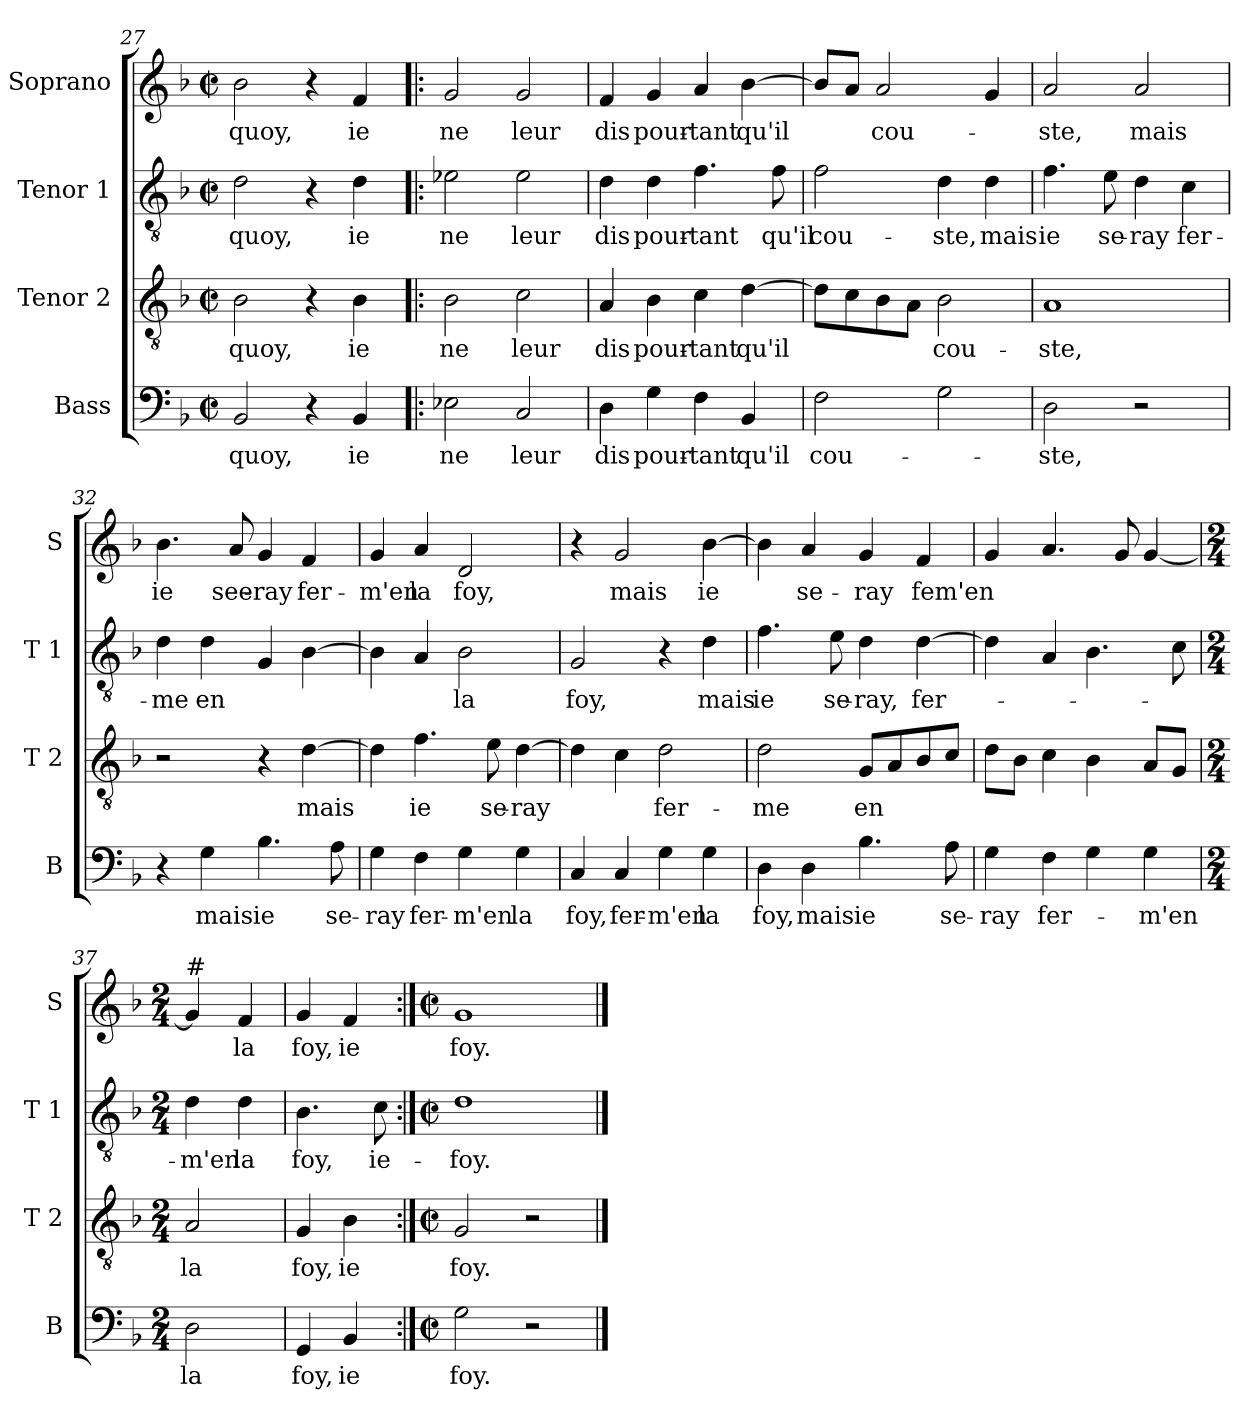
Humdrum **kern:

**kern	**text	**kern	**text	**kern	**text	**kern	**text
*part4	*part4	*part3	*part3	*part2	*part2	*part1	*part1
*staff4	*staff4	*staff3	*staff3	*staff2	*staff2	*staff1	*staff1
*I"Bass	*	*I"Tenor 2	*	*I"Tenor 1	*	*I"Soprano	*
*I'B	*	*I'T 2	*	*I'T 1	*	*I'S	*
*clefF4	*	*clefGv2	*	*clefGv2	*	*clefG2	*
*k[b-]	*	*k[b-]	*	*k[b-]	*	*k[b-]	*
*F:	*	*F:	*	*F:	*	*F:	*
*M2/2	*	*M2/2	*	*M2/2	*	*M2/2	*
*met(c|)	*	*met(c|)	*	*met(c|)	*	*met(c|)	*
=27	=27	=27	=27	=27	=27	=27	=27
!	!LO:LY:b	!	!LO:LY:b	!	!LO:LY:b	!	!LO:LY:b
2BB-/	-quoy,	2B-\	-quoy,	2d\	-quoy,	2b-\	-quoy,
4r	.	4r	.	4r	.	4r	.
!	!LO:LY:b	!	!LO:LY:b	!	!LO:LY:b	!	!LO:LY:b
4BB-/	ie	4B-\	ie	4d\	ie	4f/	ie
=28!|:	=28!|:	=28!|:	=28!|:	=28!|:	=28!|:	=28!|:	=28!|:
!	!LO:LY:b	!	!LO:LY:b	!	!LO:LY:b	!	!LO:LY:b
2E-X\	ne	2B-\	ne	2e-X\	ne	2g/	ne
!	!LO:LY:b	!	!LO:LY:b	!	!LO:LY:b	!	!LO:LY:b
2C/	leur	2c\	leur	2e-\	leur	2g/	leur
=29	=29	=29	=29	=29	=29	=29	=29
!	!LO:LY:b	!	!LO:LY:b	!	!LO:LY:b	!	!LO:LY:b
4D\	dis	4A/	dis	4d\	dis	4f/	dis
!	!LO:LY:b	!	!LO:LY:b	!	!LO:LY:b	!	!LO:LY:b
4G\	pour-	4B-\	pour-	4d\	pour-	4g/	pour-
!	!LO:LY:b	!	!LO:LY:b	!	!LO:LY:b	!	!LO:LY:b
4F\	-tant	4c\	-tant	4.f\	-tant	4a/	-tant
!	!LO:LY:b	!	!LO:LY:b	!	!	!	!LO:LY:b
4BB-/	qu'il	[4d\	qu'il	.	.	[4b-\	qu'il
!	!	!	!	!	!LO:LY:b	!	!
.	.	.	.	8f\	qu'il	.	.
!!LO:LB:g=z
=30	=30	=30	=30	=30	=30	=30	=30
!	!LO:LY:b	!	!	!	!LO:LY:b	!	!
2F\	cou-	8d\L]	.	2f\	cou-	8b-/L]	.
.	.	8c\	.	.	.	8a/J	.
!	!	!	!	!	!	!	!LO:LY:b
.	.	8B-\	.	.	.	2a/	cou-
.	.	8A\J	.	.	.	.	.
!	!	!	!LO:LY:b	!	!LO:LY:b	!	!
2G\	.	2B-\	cou-	4d\	-ste,	.	.
!	!	!	!	!	!LO:LY:b	!	!
.	.	.	.	4d\	mais	4g/	.
=31	=31	=31	=31	=31	=31	=31	=31
!	!LO:LY:b	!	!LO:LY:b	!	!LO:LY:b	!	!LO:LY:b
2D\	-ste,	1A	-ste,	4.f\	ie	2a/	-ste,
!	!	!	!	!	!LO:LY:b	!	!
.	.	.	.	8e\	se-	.	.
!	!	!	!	!	!LO:LY:b	!	!LO:LY:b
2r	.	.	.	4d\	-ray	2a/	mais
!	!	!	!	!	!LO:LY:b	!	!
.	.	.	.	4c\	fer-	.	.
=32	=32	=32	=32	=32	=32	=32	=32
!	!	!	!	!	!LO:LY:b	!	!LO:LY:b
4r	.	2r	.	4d\	-me	4.b-\	ie
!	!LO:LY:b	!	!	!	!LO:LY:b	!	!
4G\	mais	.	.	4d\	en	.	.
!	!	!	!	!	!	!	!LO:LY:b
.	.	.	.	.	.	8a/	see-
!	!LO:LY:b	!	!	!	!	!	!LO:LY:b
4.B-\	ie	4r	.	4G/	.	4g/	-ray
!	!	!	!LO:LY:b	!	!	!	!LO:LY:b
.	.	[4d\	mais	[4B-\	.	4f/	fer-
!	!LO:LY:b	!	!	!	!	!	!
8A\	se-	.	.	.	.	.	.
=33	=33	=33	=33	=33	=33	=33	=33
!	!LO:LY:b	!	!	!	!	!	!LO:LY:b
4G\	-ray	4d\]	.	4B-\]	.	4g/	-m'en
!	!LO:LY:b	!	!LO:LY:b	!	!	!	!LO:LY:b
4F\	fer-	4.f\	ie	4A/	.	4a/	la
!	!LO:LY:b	!	!	!	!LO:LY:b	!	!LO:LY:b
4G\	-m'en	.	.	2B-\	la	2d/	foy,
!	!	!	!LO:LY:b	!	!	!	!
.	.	8e\	se-	.	.	.	.
!	!LO:LY:b	!	!LO:LY:b	!	!	!	!
4G\	la	[4d\	-ray	.	.	.	.
=34	=34	=34	=34	=34	=34	=34	=34
!	!LO:LY:b	!	!	!	!LO:LY:b	!	!
4C/	foy,	4d\]	.	2G/	foy,	4r	.
!	!LO:LY:b	!	!	!	!	!	!LO:LY:b
4C/	fer-	4c\	.	.	.	2g/	mais
!	!LO:LY:b	!	!LO:LY:b	!	!	!	!
4G\	-m'en	2d\	fer-	4r	.	.	.
!	!LO:LY:b	!	!	!	!LO:LY:b	!	!LO:LY:b
4G\	la	.	.	4d\	mais	[4b-\	ie
!!LO:LB:g=z
=35	=35	=35	=35	=35	=35	=35	=35
!	!LO:LY:b	!	!LO:LY:b	!	!LO:LY:b	!	!
4D\	foy,	2d\	-me	4.f\	ie	4b-\]	.
!	!LO:LY:b	!	!	!	!	!	!LO:LY:b
4D\	mais	.	.	.	.	4a/	se-
!	!	!	!	!	!LO:LY:b	!	!
.	.	.	.	8e\	se-	.	.
!	!LO:LY:b	!	!LO:LY:b	!	!LO:LY:b	!	!LO:LY:b
4.B-\	ie	8G/L	en	4d\	-ray,	4g/	-ray
.	.	8A/	.	.	.	.	.
!	!	!	!	!	!LO:LY:b	!	!LO:LY:b
.	.	8B-/	.	[4d\	fer-	4f/	fem'en
!	!LO:LY:b	!	!	!	!	!	!
8A\	se-	8c/J	.	.	.	.	.
=36	=36	=36	=36	=36	=36	=36	=36
!	!LO:LY:b	!	!	!	!	!	!
4G\	-ray	8d\L	.	4d\]	.	4g/	.
.	.	8B-\J	.	.	.	.	.
!	!LO:LY:b	!	!	!	!	!	!
4F\	fer-	4c\	.	4A/	.	4.a/	.
4G\	.	4B-\	.	4.B-\	.	.	.
.	.	.	.	.	.	8g/	.
!	!LO:LY:b	!	!	!	!	!	!
4G\	-m'en	8A/L	.	.	.	[4g/	.
.	.	8G/J	.	8c\	.	.	.
=37	=37	=37	=37	=37	=37	=37	=37
*M2/4	*	*M2/4	*	*M2/4	*	*M2/4	*
!	!	!	!	!	!	!LO:TX:a:t=#	!
!	!LO:LY:b	!	!LO:LY:b	!	!LO:LY:b	!	!
2D\	la	2A/	la	4d\	-m'en	4g/]	.
!	!	!	!	!	!LO:LY:b	!	!LO:LY:b
.	.	.	.	4d\	la	4f/	la
=38	=38	=38	=38	=38	=38	=38	=38
!	!LO:LY:b	!	!LO:LY:b	!	!LO:LY:b	!	!LO:LY:b
4GG/	foy,	4G/	foy,	4.B-\	foy,	4g/	foy,
!	!LO:LY:b	!	!LO:LY:b	!	!	!	!LO:LY:b
4BB-/	ie	4B-\	ie	.	.	4f/	ie
!	!	!	!	!	!LO:LY:b	!	!
.	.	.	.	8c\	ie-	.	.
=39:|!	=39:|!	=39:|!	=39:|!	=39:|!	=39:|!	=39:|!	=39:|!
*M2/2	*	*M2/2	*	*M2/2	*	*M2/2	*
*met(c|)	*	*met(c|)	*	*met(c|)	*	*met(c|)	*
!	!LO:LY:b	!	!LO:LY:b	!	!LO:LY:b	!	!LO:LY:b
2G\	foy.	2G/	foy.	1d	-foy.	1g	foy.
2r	.	2r	.	.	.	.	.
==	==	==	==	==	==	==	==
*-	*-	*-	*-	*-	*-	*-	*-
